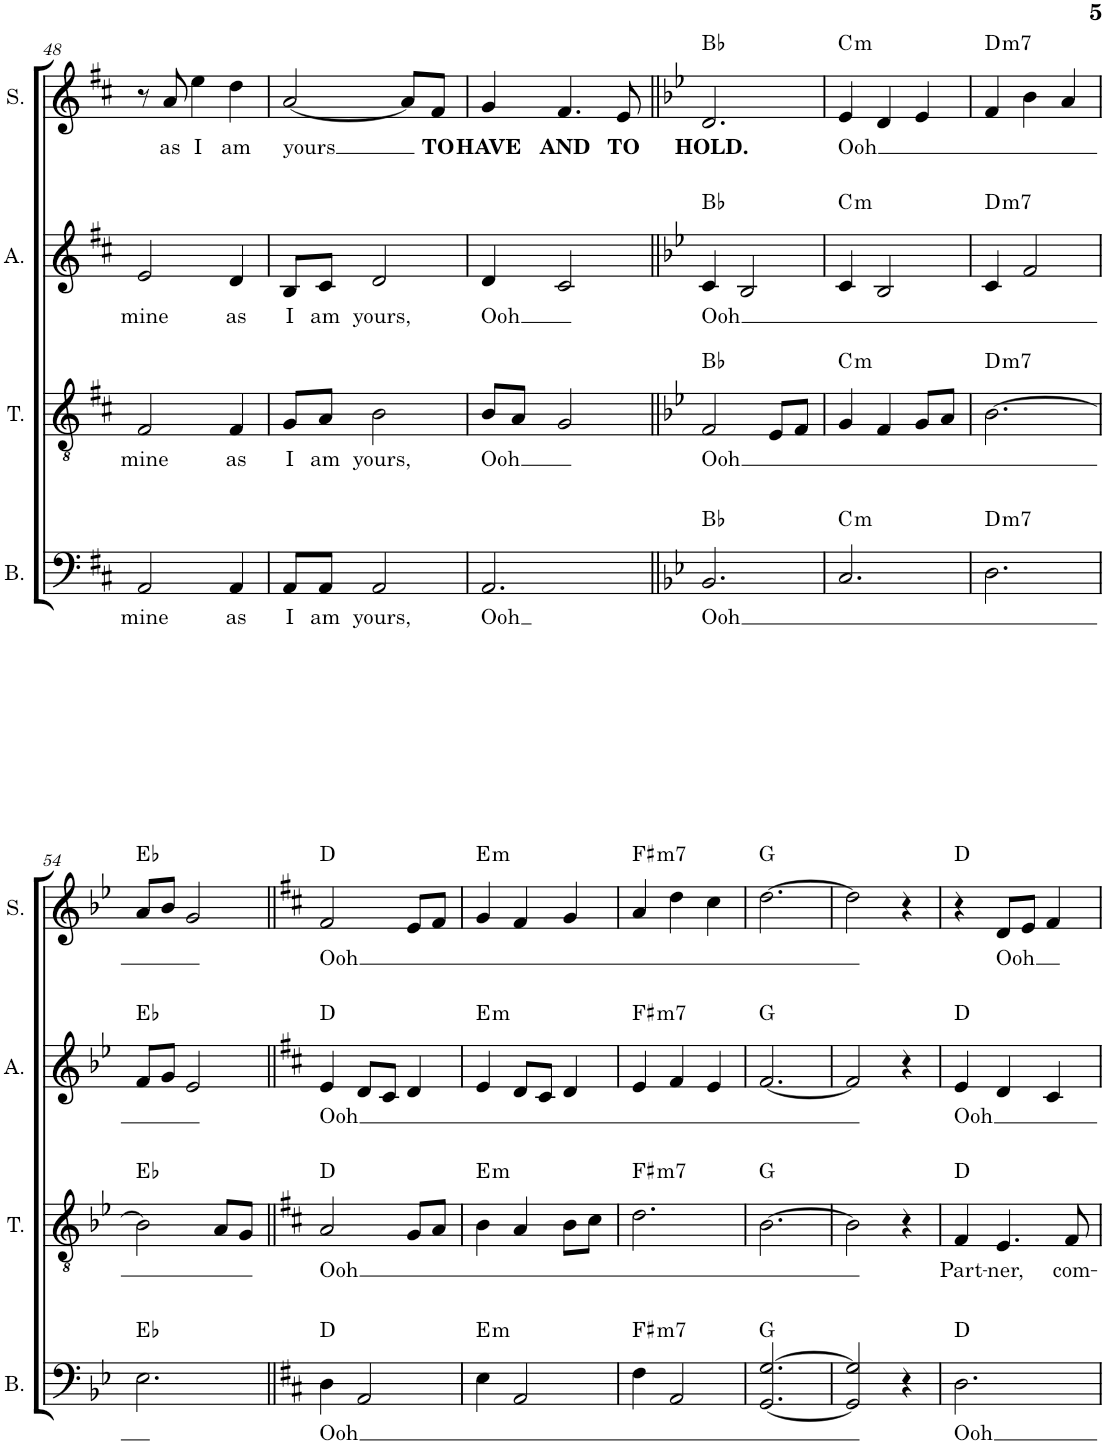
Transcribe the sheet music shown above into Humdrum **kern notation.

**kern	**text	**harte	**kern	**text	**harte	**kern	**text	**harte	**kern	**text	**harte
*part4	*part4	*part4	*part3	*part3	*part3	*part2	*part2	*part2	*part1	*part1	*part1
*staff4	*staff4	*	*staff3	*staff3	*	*staff2	*staff2	*	*staff1	*staff1	*
*I"Bass	*	*	*I"Tenor	*	*	*I"Alto	*	*	*I"Soprano	*	*
*I'B.	*	*	*I'T.	*	*	*I'A.	*	*	*I'S.	*	*
!!LO:PB:g=z
*clefF4	*	*	*clefGv2	*	*	*clefG2	*	*	*clefG2	*	*
*k[f#c#]	*	*	*k[f#c#]	*	*	*k[f#c#]	*	*	*k[f#c#]	*	*
*M3/4	*	*	*M3/4	*	*	*M3/4	*	*	*M3/4	*	*
=48	=48	=48	=48	=48	=48	=48	=48	=48	=48	=48	=48
!	!LO:LY:b	!	!	!LO:LY:b	!	!	!LO:LY:b	!	!	!	!
2AA/	mine	.	2F#/	mine	.	2e/	mine	.	8r	.	.
!	!	!	!	!	!	!	!	!	!	!LO:LY:b	!
.	.	.	.	.	.	.	.	.	8a/	as	.
!	!	!	!	!	!	!	!	!	!	!LO:LY:b	!
.	.	.	.	.	.	.	.	.	4ee\	I	.
!	!LO:LY:b	!	!	!LO:LY:b	!	!	!LO:LY:b	!	!	!LO:LY:b	!
4AA/	as	.	4F#/	as	.	4d/	as	.	4dd\	am	.
=49	=49	=49	=49	=49	=49	=49	=49	=49	=49	=49	=49
!	!LO:LY:b	!	!	!LO:LY:b	!	!	!LO:LY:b	!	!	!LO:LY:b	!
8AA/L	I	.	8G/L	I	.	8B/L	I	.	[2a/	yours	.
!	!LO:LY:b	!	!	!LO:LY:b	!	!	!LO:LY:b	!	!	!	!
8AA/J	am	.	8A/J	am	.	8c#/J	am	.	.	.	.
!	!LO:LY:b	!	!	!LO:LY:b	!	!	!LO:LY:b	!	!	!	!
2AA/	yours,	.	2B\	yours,	.	2d/	yours,	.	.	.	.
.	.	.	.	.	.	.	.	.	8a/L]	.	.
!	!	!	!	!	!	!	!	!	!	!LO:LY:b	!
.	.	.	.	.	.	.	.	.	8f#/J	TO	.
=50	=50	=50	=50	=50	=50	=50	=50	=50	=50	=50	=50
!	!LO:LY:b	!	!	!LO:LY:b	!	!	!LO:LY:b	!	!	!LO:LY:b	!
2.AA/	Ooh	.	8B/L	Ooh	.	4d/	Ooh	.	4g/	HAVE	.
.	.	.	8A/J	.	.	.	.	.	.	.	.
!	!	!	!	!	!	!	!	!	!	!LO:LY:b	!
.	.	.	2G/	.	.	2c#/	.	.	4.f#/	AND	.
!	!	!	!	!	!	!	!	!	!	!LO:LY:b	!
.	.	.	.	.	.	.	.	.	8e/	TO	.
=51||	=51||	=51||	=51||	=51||	=51||	=51||	=51||	=51||	=51||	=51||	=51||
*k[b-e-]	*	*	*k[b-e-]	*	*	*k[b-e-]	*	*	*k[b-e-]	*	*
!	!LO:LY:b	!	!	!LO:LY:b	!	!	!LO:LY:b	!	!	!LO:LY:b	!
2.BB-/	Ooh	Bb:maj	2F/	Ooh	Bb:maj	4c/	Ooh	Bb:maj	2.d/	HOLD.	Bb:maj
.	.	.	.	.	.	2B-/	.	.	.	.	.
.	.	.	8E-/L	.	.	.	.	.	.	.	.
.	.	.	8F/J	.	.	.	.	.	.	.	.
=52	=52	=52	=52	=52	=52	=52	=52	=52	=52	=52	=52
!	!	!LO:H:kt=m	!	!	!LO:H:kt=m	!	!	!LO:H:kt=m	!	!LO:LY:b	!LO:H:kt=m
2.C/	.	C:min	4G/	.	C:min	4c/	.	C:min	4e-/	Ooh	C:min
.	.	.	4F/	.	.	2B-/	.	.	4d/	.	.
.	.	.	8G/L	.	.	.	.	.	4e-/	.	.
.	.	.	8A/J	.	.	.	.	.	.	.	.
=53	=53	=53	=53	=53	=53	=53	=53	=53	=53	=53	=53
!	!	!LO:H:kt=m7	!	!	!LO:H:kt=m7	!	!	!LO:H:kt=m7	!	!	!LO:H:kt=m7
2.D\	.	D:min7	[2.B-\	.	D:min7	4c/	.	D:min7	4f/	.	D:min7
.	.	.	.	.	.	2f/	.	.	4b-\	.	.
.	.	.	.	.	.	.	.	.	4a/	.	.
!!LO:LB:g=z
=54	=54	=54	=54	=54	=54	=54	=54	=54	=54	=54	=54
2.E-\	.	Eb:maj	2B-\]	.	Eb:maj	8f/L	.	Eb:maj	8a/L	.	Eb:maj
.	.	.	.	.	.	8g/J	.	.	8b-/J	.	.
.	.	.	.	.	.	2e-/	.	.	2g/	.	.
.	.	.	8A/L	.	.	.	.	.	.	.	.
.	.	.	8G/J	.	.	.	.	.	.	.	.
=55||	=55||	=55||	=55||	=55||	=55||	=55||	=55||	=55||	=55||	=55||	=55||
*k[f#c#]	*	*	*k[f#c#]	*	*	*k[f#c#]	*	*	*k[f#c#]	*	*
!	!LO:LY:b	!	!	!LO:LY:b	!	!	!LO:LY:b	!	!	!LO:LY:b	!
4D\	Ooh	D:maj	2A/	Ooh	D:maj	4e/	Ooh	D:maj	2f#/	Ooh	D:maj
2AA/	.	.	.	.	.	8d/L	.	.	.	.	.
.	.	.	.	.	.	8c#/J	.	.	.	.	.
.	.	.	8G/L	.	.	4d/	.	.	8e/L	.	.
.	.	.	8A/J	.	.	.	.	.	8f#/J	.	.
=56	=56	=56	=56	=56	=56	=56	=56	=56	=56	=56	=56
!	!	!LO:H:kt=m	!	!	!LO:H:kt=m	!	!	!LO:H:kt=m	!	!	!LO:H:kt=m
4E\	.	E:min	4B\	.	E:min	4e/	.	E:min	4g/	.	E:min
2AA/	.	.	4A/	.	.	8d/L	.	.	4f#/	.	.
.	.	.	.	.	.	8c#/J	.	.	.	.	.
.	.	.	8B\L	.	.	4d/	.	.	4g/	.	.
.	.	.	8c#\J	.	.	.	.	.	.	.	.
=57	=57	=57	=57	=57	=57	=57	=57	=57	=57	=57	=57
!	!	!LO:H:kt=m7	!	!	!LO:H:kt=m7	!	!	!LO:H:kt=m7	!	!	!LO:H:kt=m7
4F#\	.	F#:min7	2.d\	.	F#:min7	4e/	.	F#:min7	4a/	.	F#:min7
2AA/	.	.	.	.	.	4f#/	.	.	4dd\	.	.
.	.	.	.	.	.	4e/	.	.	4cc#\	.	.
=58	=58	=58	=58	=58	=58	=58	=58	=58	=58	=58	=58
[2.GG/ [2.G/	.	G:maj	[2.B\	.	G:maj	[2.f#/	.	G:maj	[2.dd\	.	G:maj
=59	=59	=59	=59	=59	=59	=59	=59	=59	=59	=59	=59
2GG/] 2G/]	.	.	2B\]	.	.	2f#/]	.	.	2dd\]	.	.
4r	.	.	4r	.	.	4r	.	.	4r	.	.
=60	=60	=60	=60	=60	=60	=60	=60	=60	=60	=60	=60
!	!LO:LY:b	!	!	!LO:LY:b	!	!	!LO:LY:b	!	!	!	!
2.D\	Ooh	D:maj	4F#/	Part-	D:maj	4e/	Ooh	D:maj	4r	.	D:maj
!	!	!	!	!LO:LY:b	!	!	!	!	!	!LO:LY:b	!
.	.	.	4.E/	-ner,	.	4d/	.	.	8d/L	Ooh	.
.	.	.	.	.	.	.	.	.	8e/J	.	.
.	.	.	.	.	.	4c#/	.	.	4f#/	.	.
!	!	!	!	!LO:LY:b	!	!	!	!	!	!	!
.	.	.	8F#/	com-	.	.	.	.	.	.	.
=	=	=	=	=	=	=	=	=	=	=	=
*-	*-	*-	*-	*-	*-	*-	*-	*-	*-	*-	*-
